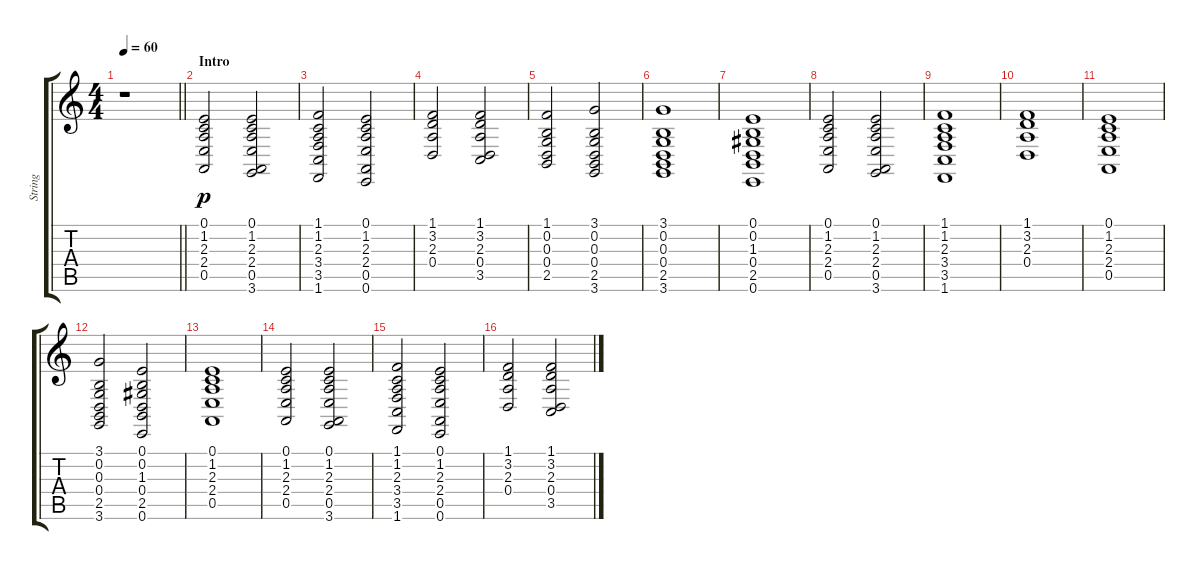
\track ("String" "String") {instrument stringensemble2}
\staff {score tabs}
\tuning (E4 B3 G3 D3 A2 E2) {hide}
\ts (4 4)
\tempo 60
\clef g2
\barLineRight lightlight
\ks c
r.1{dy p instrument stringensemble2} |
\section ("" "Intro")
(0.1 1.2 2.3 2.4 0.5).2 (0.1 1.2 2.3 2.4 0.5 3.6).2 |
(1.1 1.2 2.3 3.4 3.5 1.6).2 (0.1 1.2 2.3 2.4 0.5 0.6).2 |
(1.1 3.2 2.3 0.4).2 (1.1 3.2 2.3 0.4 3.5).2 |
(1.1 0.2 0.3 0.4 2.5).2 (3.1 0.2 0.3 0.4 2.5 3.6).2 |
(3.1 0.2 0.3 0.4 2.5 3.6).1 |
(0.1 0.2 1.3 0.4 2.5 0.6).1 |
(0.1 1.2 2.3 2.4 0.5).2 (0.1 1.2 2.3 2.4 0.5 3.6).2 |
(1.1 1.2 2.3 3.4 3.5 1.6).1 |
(1.1 3.2 2.3 0.4).1 |
(0.1 1.2 2.3 2.4 0.5).1 |
(3.1 0.2 0.3 0.4 2.5 3.6).2 (0.1 0.2 1.3 0.4 2.5 0.6).2 |
(0.1 1.2 2.3 2.4 0.5).1 |
(0.1 1.2 2.3 2.4 0.5).2 (0.1 1.2 2.3 2.4 0.5 3.6).2 |
(1.1 1.2 2.3 3.4 3.5 1.6).2 (0.1 1.2 2.3 2.4 0.5 0.6).2 |
(1.1 3.2 2.3 0.4).2 (1.1 3.2 2.3 0.4 3.5).2
